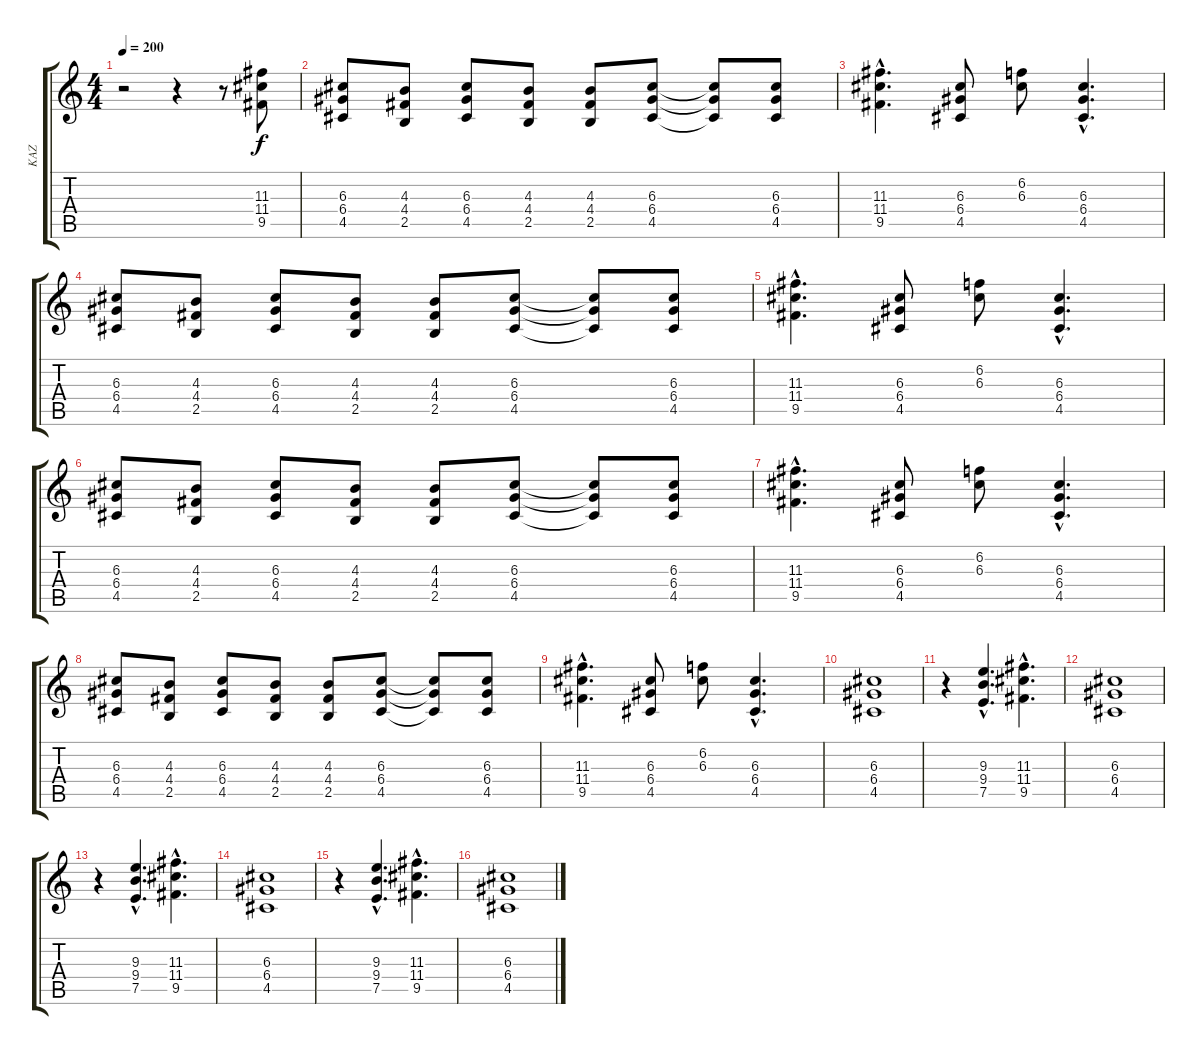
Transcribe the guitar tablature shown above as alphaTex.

\track ("KAZ" "KAZ") {instrument distortionguitar}
\staff {score tabs}
\tuning (E4 B3 G3 D3 A2 E2) {hide}
\ts (4 4)
\tempo 200
\clef g2
\ks c
r.2{dy f} r.4 r.8 (11.3 11.4 9.5).8 |
(6.3 6.4 4.5).8 (4.3 4.4 2.5).8 (6.3 6.4 4.5).8 (4.3 4.4 2.5).8 (4.3 4.4 2.5).8 (6.3 6.4 4.5).8 (6.3{t} 6.4{t} 4.5{t}).8 (6.3 6.4 4.5).8 |
(11.3{hac} 11.4{hac} 9.5{hac}).4{d} (6.3 6.4 4.5).8 (6.2 6.3).8 (6.3{hac} 6.4{hac} 4.5{hac}).4{d} |
(6.3 6.4 4.5).8 (4.3 4.4 2.5).8 (6.3 6.4 4.5).8 (4.3 4.4 2.5).8 (4.3 4.4 2.5).8 (6.3 6.4 4.5).8 (6.3{t} 6.4{t} 4.5{t}).8 (6.3 6.4 4.5).8 |
(11.3{hac} 11.4{hac} 9.5{hac}).4{d} (6.3 6.4 4.5).8 (6.2 6.3).8 (6.3{hac} 6.4{hac} 4.5{hac}).4{d} |
(6.3 6.4 4.5).8 (4.3 4.4 2.5).8 (6.3 6.4 4.5).8 (4.3 4.4 2.5).8 (4.3 4.4 2.5).8 (6.3 6.4 4.5).8 (6.3{t} 6.4{t} 4.5{t}).8 (6.3 6.4 4.5).8 |
(11.3{hac} 11.4{hac} 9.5{hac}).4{d} (6.3 6.4 4.5).8 (6.2 6.3).8 (6.3{hac} 6.4{hac} 4.5{hac}).4{d} |
(6.3 6.4 4.5).8 (4.3 4.4 2.5).8 (6.3 6.4 4.5).8 (4.3 4.4 2.5).8 (4.3 4.4 2.5).8 (6.3 6.4 4.5).8 (6.3{t} 6.4{t} 4.5{t}).8 (6.3 6.4 4.5).8 |
(11.3{hac} 11.4{hac} 9.5{hac}).4{d} (6.3 6.4 4.5).8 (6.2 6.3).8 (6.3{hac} 6.4{hac} 4.5{hac}).4{d} |
(6.3 6.4 4.5).1 |
r.4 (9.3{hac} 9.4{hac} 7.5{hac}).4{d} (11.3{hac} 11.4{hac} 9.5{hac}).4{d} |
(6.3 6.4 4.5).1 |
r.4 (9.3{hac} 9.4{hac} 7.5{hac}).4{d} (11.3{hac} 11.4{hac} 9.5{hac}).4{d} |
(6.3 6.4 4.5).1 |
r.4 (9.3{hac} 9.4{hac} 7.5{hac}).4{d} (11.3{hac} 11.4{hac} 9.5{hac}).4{d} |
(6.3 6.4 4.5).1
